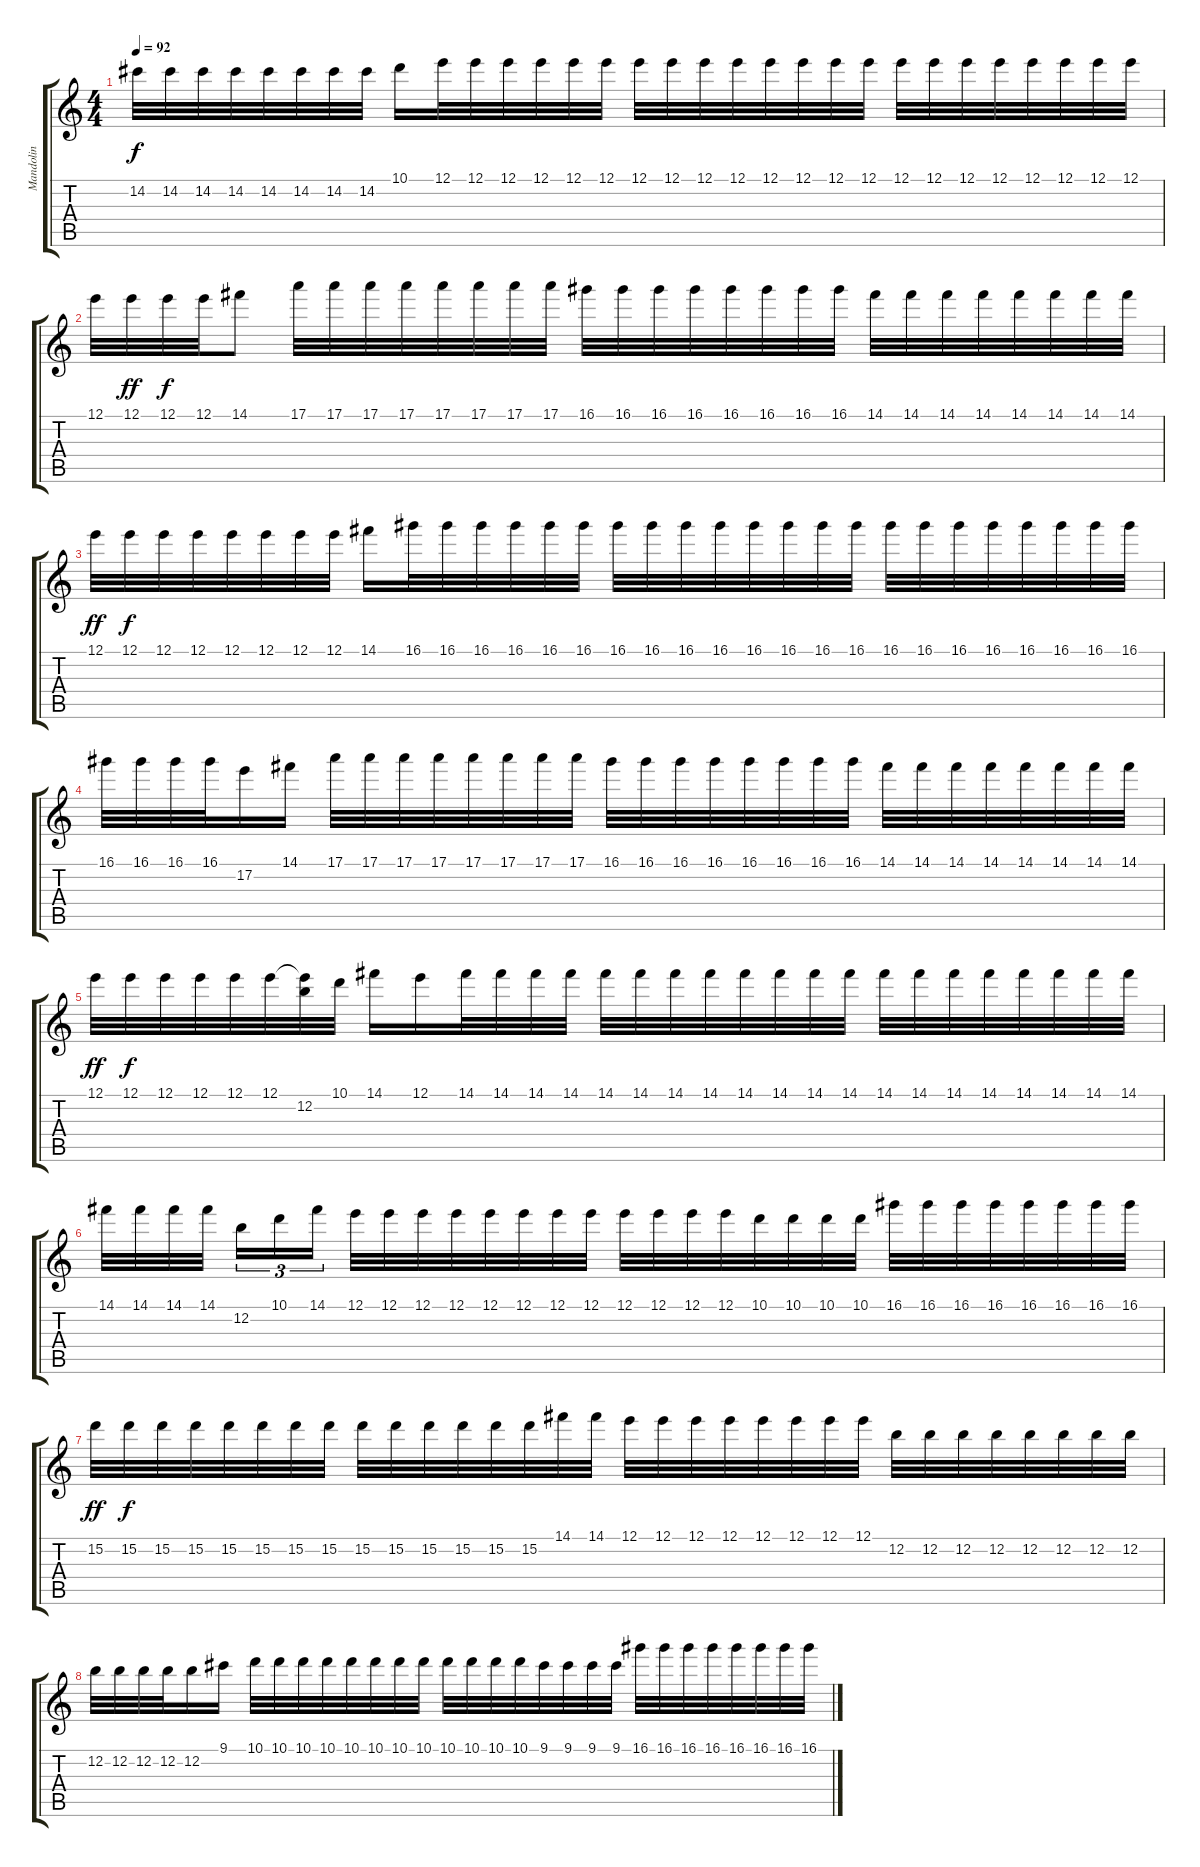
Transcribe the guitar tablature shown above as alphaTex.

\track ("Mandolin" "Mandolin") {instrument acousticguitarsteel}
\staff {score tabs}
\tuning (E4 B3 G3 D3 A2 E2) {hide}
\ts (4 4)
\tempo 92
\clef g2
\ks c
14.2.32{dy f} 14.2.32 14.2.32 14.2.32 14.2.32 14.2.32 14.2.32 14.2.32 10.1.16 12.1.32 12.1.32 12.1.32 12.1.32 12.1.32 12.1.32 12.1.32 12.1.32 12.1.32 12.1.32 12.1.32 12.1.32 12.1.32 12.1.32 12.1.32 12.1.32 12.1.32 12.1.32 12.1.32 12.1.32 12.1.32 12.1.32 |
12.1.32 12.1.32{dy ff} 12.1.32{dy f} 12.1.32 14.1.8 17.1.32 17.1.32 17.1.32 17.1.32 17.1.32 17.1.32 17.1.32 17.1.32 16.1.32 16.1.32 16.1.32 16.1.32 16.1.32 16.1.32 16.1.32 16.1.32 14.1.32 14.1.32 14.1.32 14.1.32 14.1.32 14.1.32 14.1.32 14.1.32 |
12.1.32{dy ff} 12.1.32{dy f} 12.1.32 12.1.32 12.1.32 12.1.32 12.1.32 12.1.32 14.1.16 16.1.32 16.1.32 16.1.32 16.1.32 16.1.32 16.1.32 16.1.32 16.1.32 16.1.32 16.1.32 16.1.32 16.1.32 16.1.32 16.1.32 16.1.32 16.1.32 16.1.32 16.1.32 16.1.32 16.1.32 16.1.32 16.1.32 |
16.1.32 16.1.32 16.1.32 16.1.32 17.2.16 14.1.16 17.1.32 17.1.32 17.1.32 17.1.32 17.1.32 17.1.32 17.1.32 17.1.32 16.1.32 16.1.32 16.1.32 16.1.32 16.1.32 16.1.32 16.1.32 16.1.32 14.1.32 14.1.32 14.1.32 14.1.32 14.1.32 14.1.32 14.1.32 14.1.32 |
12.1.32{dy ff} 12.1.32{dy f} 12.1.32 12.1.32 12.1.32 12.1.32 (12.1{t} 12.2).32 10.1.32 14.1.16 12.1.16 14.1.32 14.1.32 14.1.32 14.1.32 14.1.32 14.1.32 14.1.32 14.1.32 14.1.32 14.1.32 14.1.32 14.1.32 14.1.32 14.1.32 14.1.32 14.1.32 14.1.32 14.1.32 14.1.32 14.1.32 |
14.1.32 14.1.32 14.1.32 14.1.32 12.2.16{tu (3 2)} 10.1.16{tu (3 2)} 14.1.16{tu (3 2)} 12.1.32 12.1.32 12.1.32 12.1.32 12.1.32 12.1.32 12.1.32 12.1.32 12.1.32 12.1.32 12.1.32 12.1.32 10.1.32 10.1.32 10.1.32 10.1.32 16.1.32 16.1.32 16.1.32 16.1.32 16.1.32 16.1.32 16.1.32 16.1.32 |
15.2.32{dy ff} 15.2.32{dy f} 15.2.32 15.2.32 15.2.32 15.2.32 15.2.32 15.2.32 15.2.32 15.2.32 15.2.32 15.2.32 15.2.32 15.2.32 14.1.32 14.1.32 12.1.32 12.1.32 12.1.32 12.1.32 12.1.32 12.1.32 12.1.32 12.1.32 12.2.32 12.2.32 12.2.32 12.2.32 12.2.32 12.2.32 12.2.32 12.2.32 |
12.2.32 12.2.32 12.2.32 12.2.32 12.2.16 9.1.16 10.1.32 10.1.32 10.1.32 10.1.32 10.1.32 10.1.32 10.1.32 10.1.32 10.1.32 10.1.32 10.1.32 10.1.32 9.1.32 9.1.32 9.1.32 9.1.32 16.1.32 16.1.32 16.1.32 16.1.32 16.1.32 16.1.32 16.1.32 16.1.32
